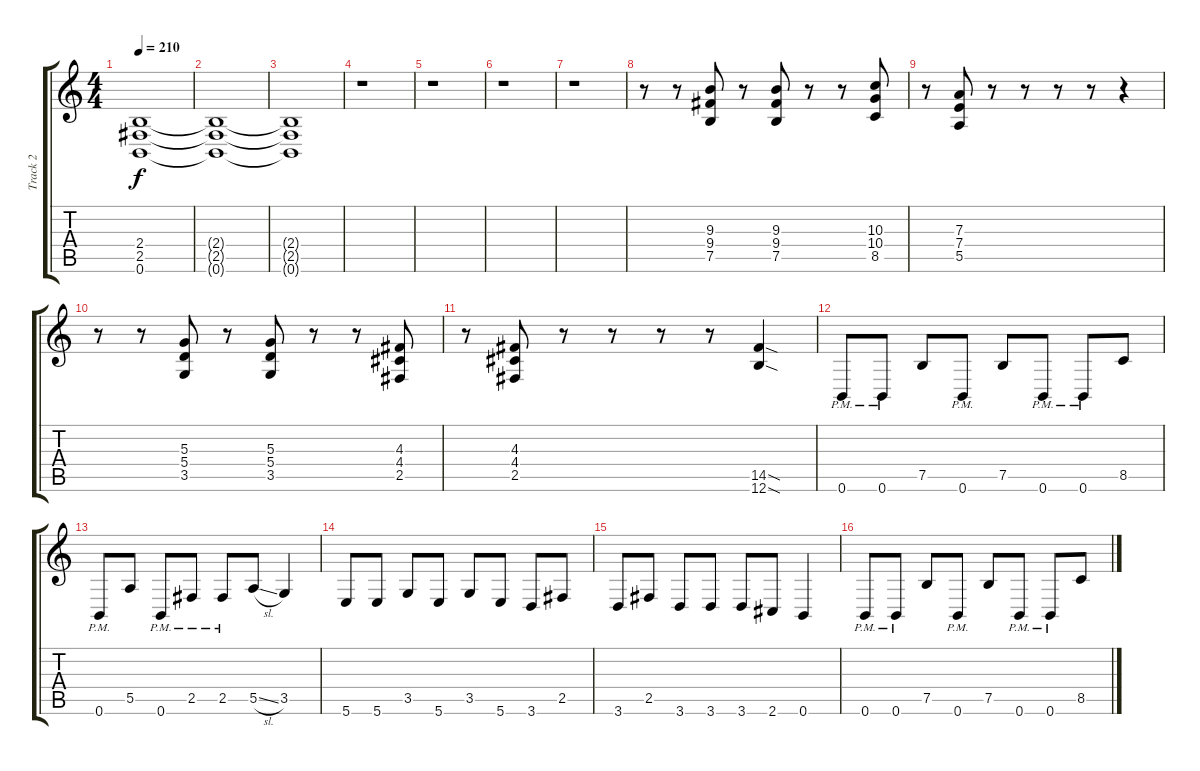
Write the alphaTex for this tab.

\track ("Track 2" "Track 2") {instrument distortionguitar}
\staff {score tabs}
\tuning (B3 Gb3 D3 A2 E2 B1) {hide}
\ts (4 4)
\tempo 210
\clef g2
\ks c
(2.4 2.5 0.6).1{dy f} |
(2.4{t} 2.5{t} 0.6{t}).1 |
(2.4{t} 2.5{t} 0.6{t}).1 |
r.1 |
r.1 |
r.1 |
r.1 |
r.8 r.8 (9.3 9.4 7.5).8 r.8 (9.3 9.4 7.5).8 r.8 r.8 (10.3 10.4 8.5).8 |
r.8 (7.3 7.4 5.5).8 r.8 r.8 r.8 r.8 r.4 |
r.8 r.8 (5.3 5.4 3.5).8 r.8 (5.3 5.4 3.5).8 r.8 r.8 (4.3 4.4 2.5).8 |
r.8 (4.3 4.4 2.5).8 r.8 r.8 r.8 r.8 (14.5{sod} 12.6{sod}).4 |
0.6{pm}.8 0.6{pm}.8 7.5.8 0.6{pm}.8 7.5.8 0.6{pm}.8 0.6{pm}.8 8.5.8 |
0.6{pm}.8 5.5.8 0.6{pm}.8 2.5{pm}.8 2.5{pm}.8 5.5{sl}.8 3.5.4 |
5.6.8 5.6.8 3.5.8 5.6.8 3.5.8 5.6.8 3.6.8 2.5.8 |
3.6.8 2.5.8 3.6.8 3.6.8 3.6.8 2.6.8 0.6.4 |
0.6{pm}.8 0.6{pm}.8 7.5.8 0.6{pm}.8 7.5.8 0.6{pm}.8 0.6{pm}.8 8.5.8
